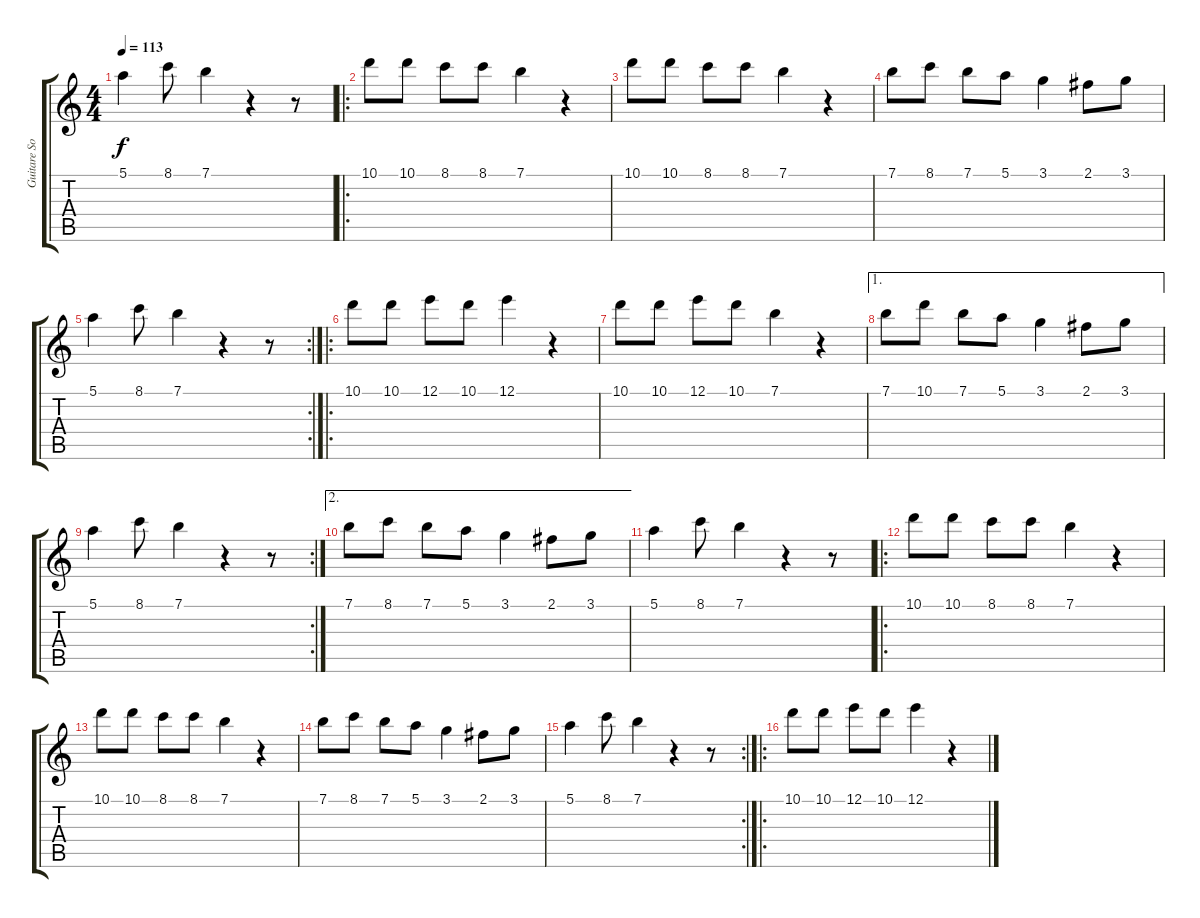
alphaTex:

\track ("Guitare Solo" "Guitare So") {instrument acousticguitarnylon}
\staff {score tabs}
\tuning (E4 B3 G3 D3 A2 E2) {hide}
\ts (4 4)
\tempo 113
\clef g2
\ks c
5.1.4{dy f} 8.1.8 7.1.4 r.4 r.8 |
\ro
10.1.8 10.1.8 8.1.8 8.1.8 7.1.4 r.4 |
10.1.8 10.1.8 8.1.8 8.1.8 7.1.4 r.4 |
7.1.8 8.1.8 7.1.8 5.1.8 3.1.4 2.1.8 3.1.8 |
\rc 2
5.1.4 8.1.8 7.1.4 r.4 r.8 |
\ro
10.1.8 10.1.8 12.1.8 10.1.8 12.1.4 r.4 |
10.1.8 10.1.8 12.1.8 10.1.8 7.1.4 r.4 |
\ae 1
7.1.8 10.1.8 7.1.8 5.1.8 3.1.4 2.1.8 3.1.8 |
\rc 2
5.1.4 8.1.8 7.1.4 r.4 r.8 |
\ae 2
7.1.8 8.1.8 7.1.8 5.1.8 3.1.4 2.1.8 3.1.8 |
5.1.4 8.1.8 7.1.4 r.4 r.8 |
\ro
10.1.8 10.1.8 8.1.8 8.1.8 7.1.4 r.4 |
10.1.8 10.1.8 8.1.8 8.1.8 7.1.4 r.4 |
7.1.8 8.1.8 7.1.8 5.1.8 3.1.4 2.1.8 3.1.8 |
\rc 2
5.1.4 8.1.8 7.1.4 r.4 r.8 |
\ro
10.1.8 10.1.8 12.1.8 10.1.8 12.1.4 r.4
